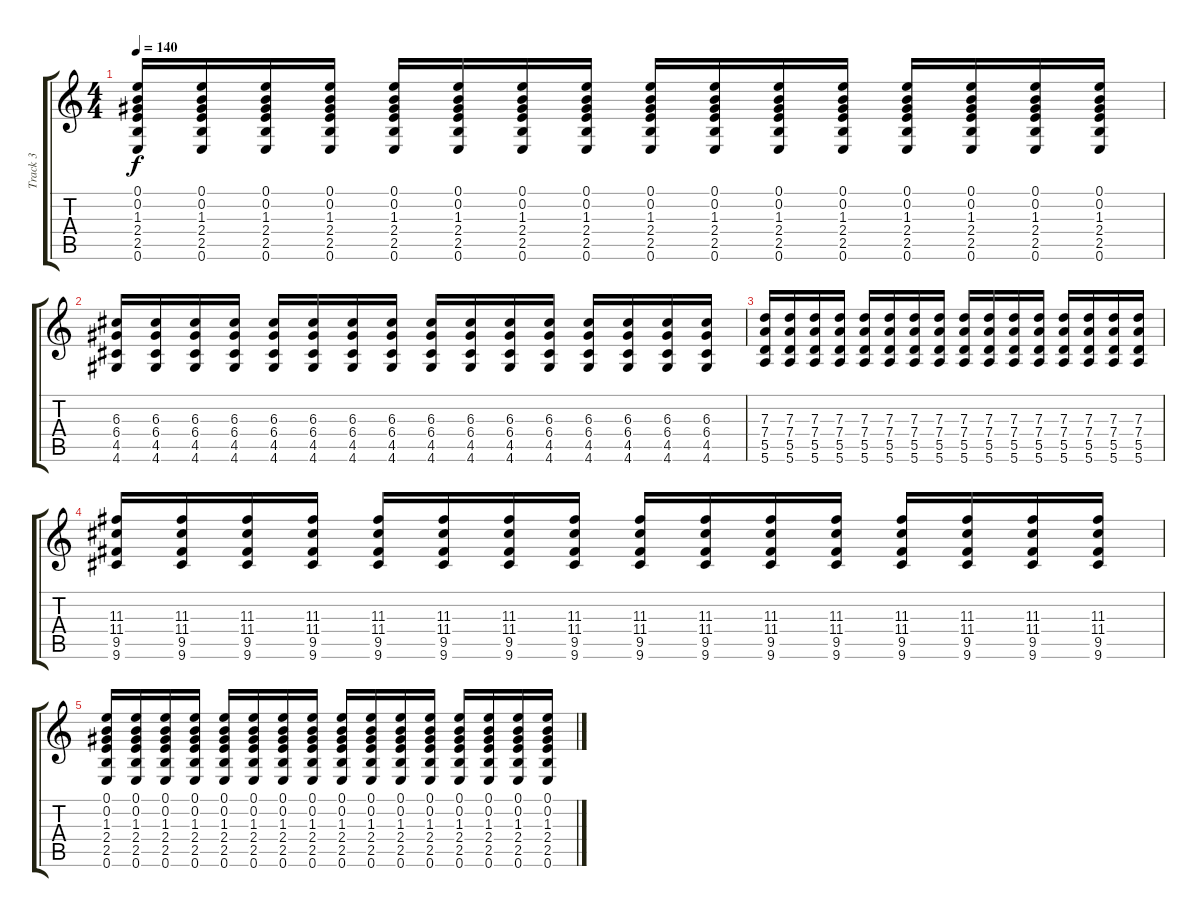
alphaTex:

\track ("Track 3" "Track 3") {instrument distortionguitar}
\staff {score tabs}
\tuning (E4 B3 G3 D3 A2 E2) {hide}
\ts (4 4)
\tempo 140
\clef g2
\ks c
(0.1 0.2 1.3 2.4 2.5 0.6).16{dy f} (0.1 0.2 1.3 2.4 2.5 0.6).16 (0.1 0.2 1.3 2.4 2.5 0.6).16 (0.1 0.2 1.3 2.4 2.5 0.6).16 (0.1 0.2 1.3 2.4 2.5 0.6).16 (0.1 0.2 1.3 2.4 2.5 0.6).16 (0.1 0.2 1.3 2.4 2.5 0.6).16 (0.1 0.2 1.3 2.4 2.5 0.6).16 (0.1 0.2 1.3 2.4 2.5 0.6).16 (0.1 0.2 1.3 2.4 2.5 0.6).16 (0.1 0.2 1.3 2.4 2.5 0.6).16 (0.1 0.2 1.3 2.4 2.5 0.6).16 (0.1 0.2 1.3 2.4 2.5 0.6).16 (0.1 0.2 1.3 2.4 2.5 0.6).16 (0.1 0.2 1.3 2.4 2.5 0.6).16 (0.1 0.2 1.3 2.4 2.5 0.6).16 |
(6.3 6.4 4.5 4.6).16 (6.3 6.4 4.5 4.6).16 (6.3 6.4 4.5 4.6).16 (6.3 6.4 4.5 4.6).16 (6.3 6.4 4.5 4.6).16 (6.3 6.4 4.5 4.6).16 (6.3 6.4 4.5 4.6).16 (6.3 6.4 4.5 4.6).16 (6.3 6.4 4.5 4.6).16 (6.3 6.4 4.5 4.6).16 (6.3 6.4 4.5 4.6).16 (6.3 6.4 4.5 4.6).16 (6.3 6.4 4.5 4.6).16 (6.3 6.4 4.5 4.6).16 (6.3 6.4 4.5 4.6).16 (6.3 6.4 4.5 4.6).16 |
(7.3 7.4 5.5 5.6).16 (7.3 7.4 5.5 5.6).16 (7.3 7.4 5.5 5.6).16 (7.3 7.4 5.5 5.6).16 (7.3 7.4 5.5 5.6).16 (7.3 7.4 5.5 5.6).16 (7.3 7.4 5.5 5.6).16 (7.3 7.4 5.5 5.6).16 (7.3 7.4 5.5 5.6).16 (7.3 7.4 5.5 5.6).16 (7.3 7.4 5.5 5.6).16 (7.3 7.4 5.5 5.6).16 (7.3 7.4 5.5 5.6).16 (7.3 7.4 5.5 5.6).16 (7.3 7.4 5.5 5.6).16 (7.3 7.4 5.5 5.6).16 |
(11.3 11.4 9.5 9.6).16 (11.3 11.4 9.5 9.6).16 (11.3 11.4 9.5 9.6).16 (11.3 11.4 9.5 9.6).16 (11.3 11.4 9.5 9.6).16 (11.3 11.4 9.5 9.6).16 (11.3 11.4 9.5 9.6).16 (11.3 11.4 9.5 9.6).16 (11.3 11.4 9.5 9.6).16 (11.3 11.4 9.5 9.6).16 (11.3 11.4 9.5 9.6).16 (11.3 11.4 9.5 9.6).16 (11.3 11.4 9.5 9.6).16 (11.3 11.4 9.5 9.6).16 (11.3 11.4 9.5 9.6).16 (11.3 11.4 9.5 9.6).16 |
(0.1 0.2 1.3 2.4 2.5 0.6).16 (0.1 0.2 1.3 2.4 2.5 0.6).16 (0.1 0.2 1.3 2.4 2.5 0.6).16 (0.1 0.2 1.3 2.4 2.5 0.6).16 (0.1 0.2 1.3 2.4 2.5 0.6).16 (0.1 0.2 1.3 2.4 2.5 0.6).16 (0.1 0.2 1.3 2.4 2.5 0.6).16 (0.1 0.2 1.3 2.4 2.5 0.6).16 (0.1 0.2 1.3 2.4 2.5 0.6).16 (0.1 0.2 1.3 2.4 2.5 0.6).16 (0.1 0.2 1.3 2.4 2.5 0.6).16 (0.1 0.2 1.3 2.4 2.5 0.6).16 (0.1 0.2 1.3 2.4 2.5 0.6).16 (0.1 0.2 1.3 2.4 2.5 0.6).16 (0.1 0.2 1.3 2.4 2.5 0.6).16 (0.1 0.2 1.3 2.4 2.5 0.6).16
